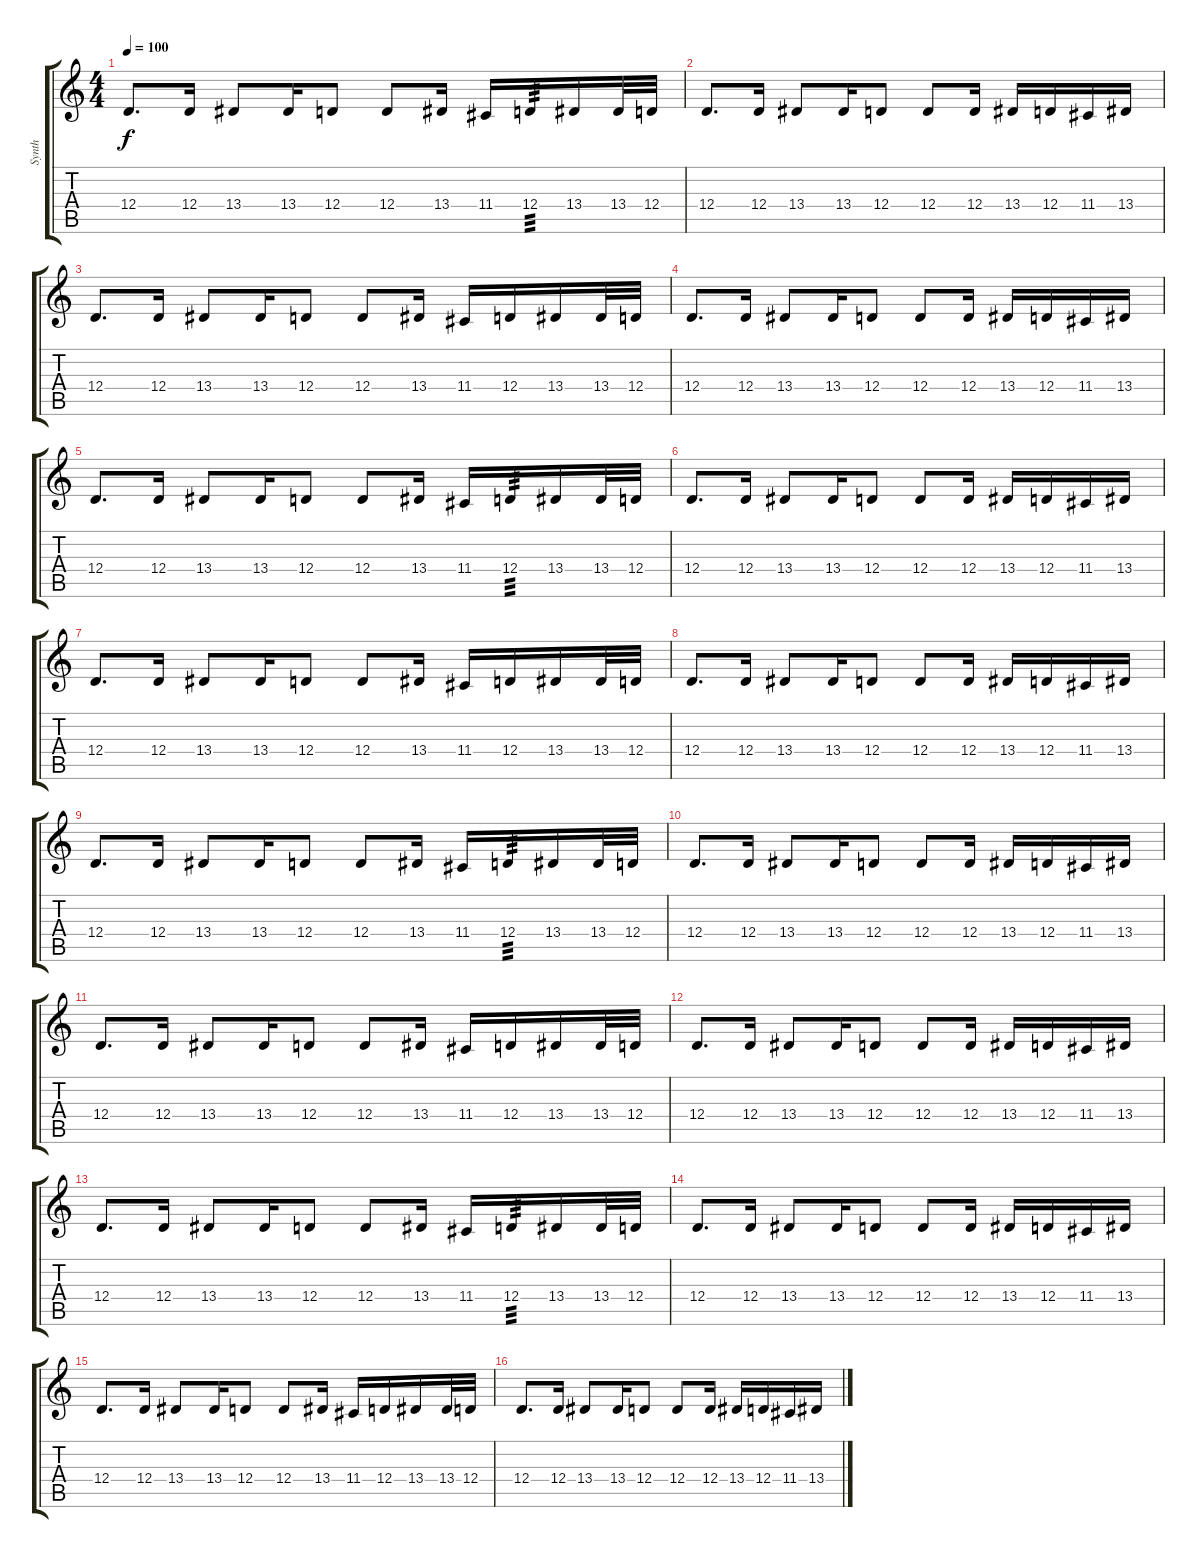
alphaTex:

\track ("Synth" "Synth") {instrument woodblock}
\staff {score tabs}
\tuning (E4 B3 G3 D3 A2 E2) {hide}
\ts (4 4)
\tempo 100
\clef g2
\ks c
12.4.8{d dy f} 12.4.16 13.4.8 13.4.16 12.4.8 12.4.8 13.4.16 11.4.16 12.4.16{tp 3} 13.4.16 13.4.32 12.4.32 |
12.4.8{d} 12.4.16 13.4.8 13.4.16 12.4.8 12.4.8 12.4.16 13.4.16 12.4.16 11.4.16 13.4.16 |
12.4.8{d} 12.4.16 13.4.8 13.4.16 12.4.8 12.4.8 13.4.16 11.4.16 12.4.16 13.4.16 13.4.32 12.4.32 |
12.4.8{d} 12.4.16 13.4.8 13.4.16 12.4.8 12.4.8 12.4.16 13.4.16 12.4.16 11.4.16 13.4.16 |
12.4.8{d} 12.4.16 13.4.8 13.4.16 12.4.8 12.4.8 13.4.16 11.4.16 12.4.16{tp 3} 13.4.16 13.4.32 12.4.32 |
12.4.8{d} 12.4.16 13.4.8 13.4.16 12.4.8 12.4.8 12.4.16 13.4.16 12.4.16 11.4.16 13.4.16 |
12.4.8{d} 12.4.16 13.4.8 13.4.16 12.4.8 12.4.8 13.4.16 11.4.16 12.4.16 13.4.16 13.4.32 12.4.32 |
12.4.8{d} 12.4.16 13.4.8 13.4.16 12.4.8 12.4.8 12.4.16 13.4.16 12.4.16 11.4.16 13.4.16 |
12.4.8{d} 12.4.16 13.4.8 13.4.16 12.4.8 12.4.8 13.4.16 11.4.16 12.4.16{tp 3} 13.4.16 13.4.32 12.4.32 |
12.4.8{d} 12.4.16 13.4.8 13.4.16 12.4.8 12.4.8 12.4.16 13.4.16 12.4.16 11.4.16 13.4.16 |
12.4.8{d} 12.4.16 13.4.8 13.4.16 12.4.8 12.4.8 13.4.16 11.4.16 12.4.16 13.4.16 13.4.32 12.4.32 |
12.4.8{d} 12.4.16 13.4.8 13.4.16 12.4.8 12.4.8 12.4.16 13.4.16 12.4.16 11.4.16 13.4.16 |
12.4.8{d} 12.4.16 13.4.8 13.4.16 12.4.8 12.4.8 13.4.16 11.4.16 12.4.16{tp 3} 13.4.16 13.4.32 12.4.32 |
12.4.8{d} 12.4.16 13.4.8 13.4.16 12.4.8 12.4.8 12.4.16 13.4.16 12.4.16 11.4.16 13.4.16 |
12.4.8{d} 12.4.16 13.4.8 13.4.16 12.4.8 12.4.8 13.4.16 11.4.16 12.4.16 13.4.16 13.4.32 12.4.32 |
12.4.8{d} 12.4.16 13.4.8 13.4.16 12.4.8 12.4.8 12.4.16 13.4.16 12.4.16 11.4.16 13.4.16
